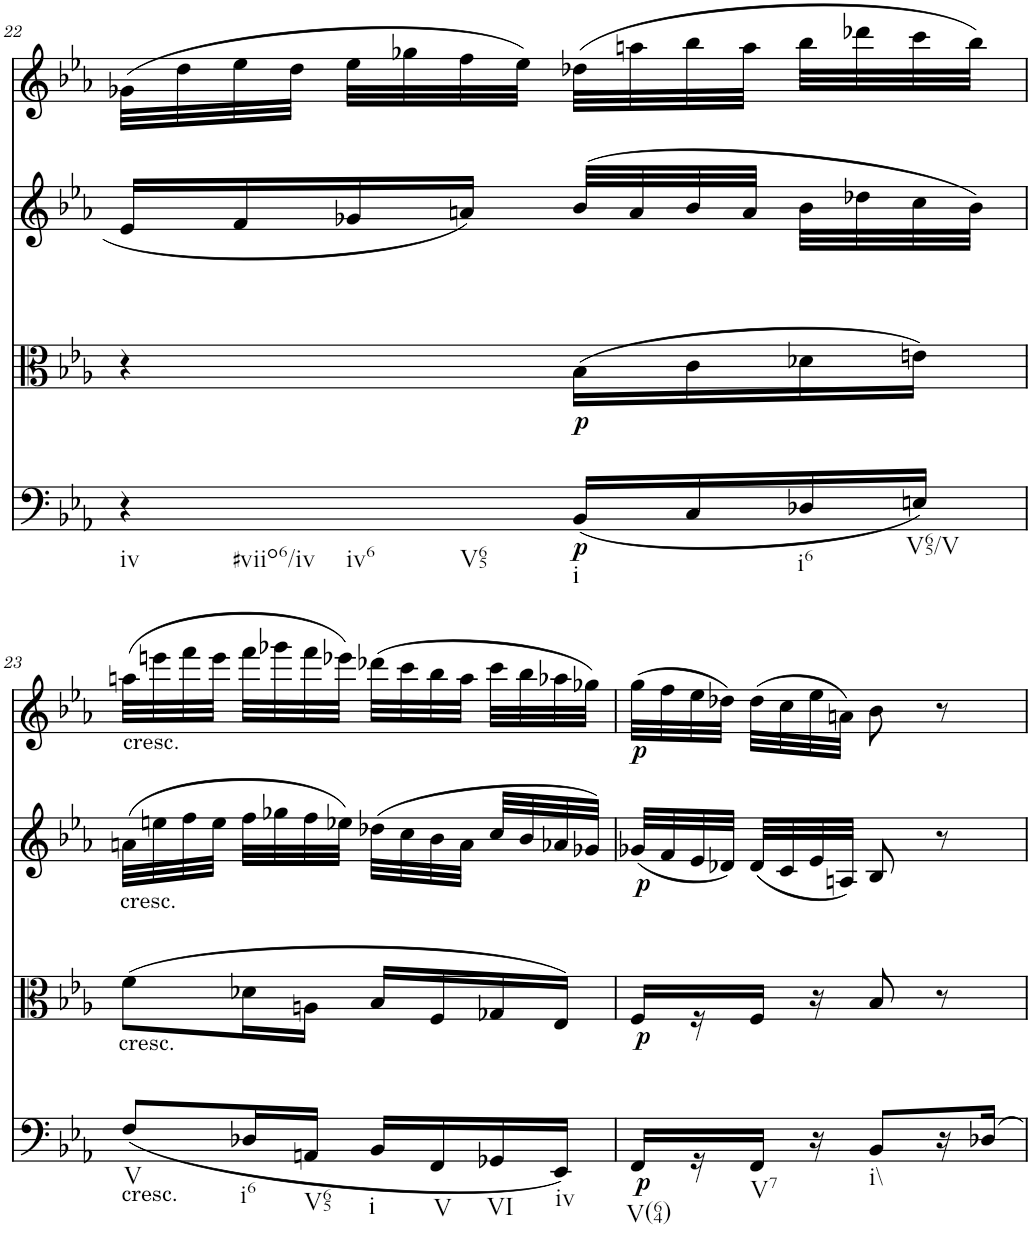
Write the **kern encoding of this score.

**kern	**dynam	**kern	**dynam	**kern	**dynam	**kern	**dynam
*part4	*part4	*part3	*part3	*part2	*part2	*part1	*part1
*staff4	*staff4	*staff3	*staff3	*staff2	*staff2	*staff1	*staff1
*I"Violoncello	*	*I"Viola	*	*I"Violin II	*	*I"Violin I	*
*I'Vc	*	*I'Vla	*	*I'Vln	*	*I'Vln	*
!!LO:PB:g=z
*clefF4	*	*clefC3	*	*clefG2	*	*clefG2	*
*k[b-e-a-]	*	*k[b-e-a-]	*	*k[b-e-a-]	*	*k[b-e-a-]	*
*E-:	*	*E-:	*	*E-:	*	*E-:	*
*M2/4	*	*M2/4	*	*M2/4	*	*M2/4	*
=22	=22	=22	=22	=22	=22	=22	=22
!LO:TX:b:t=iv	!	!	!	!	!	!	!
!LO:TX:b:t=#viio6/iv	!	!	!	!	!	!	!
!LO:TX:b:t=iv6	!	!	!	!	!	!	!
!LO:TX:b:t=V65	!	!	!	!	!	!	!
4r	.	4r	.	16e-/LL	.	(32g-X\LLL	.
.	.	.	.	.	.	32dd\	.
.	.	.	.	16f/	.	32ee-\	.
.	.	.	.	.	.	32dd\JJJ	.
.	.	.	.	16g-X/	.	32ee-\LLL	.
.	.	.	.	.	.	32gg-X\	.
.	.	.	.	16an/JJ	.	32ff\	.
.	.	.	.	.	.	32ee-\JJJ)	.
!LO:TX:b:t=i	!	!	!	!	!	!	!
!	!LO:DY:b	!	!LO:DY:b	!	!	!	!
(16BB-/LL	p	(16B-\LL	p	(32b-/LLL	.	(32dd-X\LLL	.
.	.	.	.	32a/	.	32aan\	.
16C/	.	16c\	.	32b-/	.	32bb-\	.
.	.	.	.	32a/JJJ	.	32aa\JJJ	.
!LO:TX:b:t=i6	!	!	!	!	!	!	!
16D-X/	.	16d-X\	.	32b-\LLL	.	32bb-\LLL	.
.	.	.	.	32dd-X\	.	32ddd-X\	.
!LO:TX:b:t=V65/V	!	!	!	!	!	!	!
16En/JJ)	.	16en\JJ)	.	32cc\	.	32ccc\	.
.	.	.	.	32b-\JJJ)	.	32bb-\JJJ)	.
!!LO:LB:g=z
=23	=23	=23	=23	=23	=23	=23	=23
!	!	!	!	!	!	!LO:TX:b:t=cresc.	!
!	!	!	!	!LO:TX:b:t=cresc.	!	!	!
!	!	!LO:TX:b:t=cresc.	!	!	!	!	!
!LO:TX:b:t=cresc.	!	!	!	!	!	!	!
!LO:TX:b:t=V	!	!	!	!	!	!	!
(8F/L	.	(8f\L	.	(32an\LLL	.	(32aan\LLL	.
.	.	.	.	32een\	.	32eeen\	.
.	.	.	.	32ff\	.	32fff\	.
.	.	.	.	32ee\JJJ	.	32eee\JJJ	.
!LO:TX:b:t=i6	!	!	!	!	!	!	!
16D-X/L	.	16d-X\L	.	32ff\LLL	.	32fff\LLL	.
.	.	.	.	32gg-X\	.	32ggg-X\	.
!LO:TX:b:t=V65	!	!	!	!	!	!	!
16AAn/JJ	.	16An\JJ	.	32ff\	.	32fff\	.
.	.	.	.	32ee-X\JJJ)	.	32eee-X\JJJ)	.
!LO:TX:b:t=i	!	!	!	!	!	!	!
16BB-/LL	.	16B-/LL	.	(32dd-X\LLL	.	(32ddd-X\LLL	.
.	.	.	.	32cc\	.	32ccc\	.
!LO:TX:b:t=V	!	!	!	!	!	!	!
16FF/	.	16F/	.	32b-\	.	32bb-\	.
.	.	.	.	32a\JJJ	.	32aa\JJJ	.
!LO:TX:b:t=VI	!	!	!	!	!	!	!
16GG-X/	.	16G-X/	.	32cc/LLL	.	32ccc\LLL	.
.	.	.	.	32b-/	.	32bb-\	.
!LO:TX:b:t=iv	!	!	!	!	!	!	!
16EE-/JJ)	.	16E-/JJ)	.	32a-X/	.	32aa-X\	.
.	.	.	.	32g-X/JJJ)	.	32gg-X\JJJ)	.
=24	=24	=24	=24	=24	=24	=24	=24
!LO:TX:b:t=V(64)	!	!	!	!	!	!	!
!	!LO:DY:b	!	!LO:DY:b	!	!LO:DY:b	!	!LO:DY:b
16FF/LL	p	16F/LL	p	(32g-X/LLL	p	(32gg\LLL	p
.	.	.	.	32f/	.	32ff\	.
16r	.	16r	.	32e-/	.	32ee-\	.
.	.	.	.	32d-X/JJJ)	.	32dd-X\JJJ)	.
!LO:TX:b:t=V7	!	!	!	!	!	!	!
16FF/JJ	.	16F/JJ	.	(32d-/LLL	.	(32dd-\LLL	.
.	.	.	.	32c/	.	32cc\	.
16r	.	16r	.	32e-/	.	32ee-\	.
.	.	.	.	32An/JJJ)	.	32an\JJJ)	.
!LO:TX:b:t=i\\	!	!	!	!	!	!	!
8BB-/L	.	8B-/	.	8B-/	.	8b-\	.
16r	.	8r	.	8r	.	8r	.
16D-X/JJ	.	.	.	.	.	.	.
=	=	=	=	=	=	=	=
*-	*-	*-	*-	*-	*-	*-	*-
